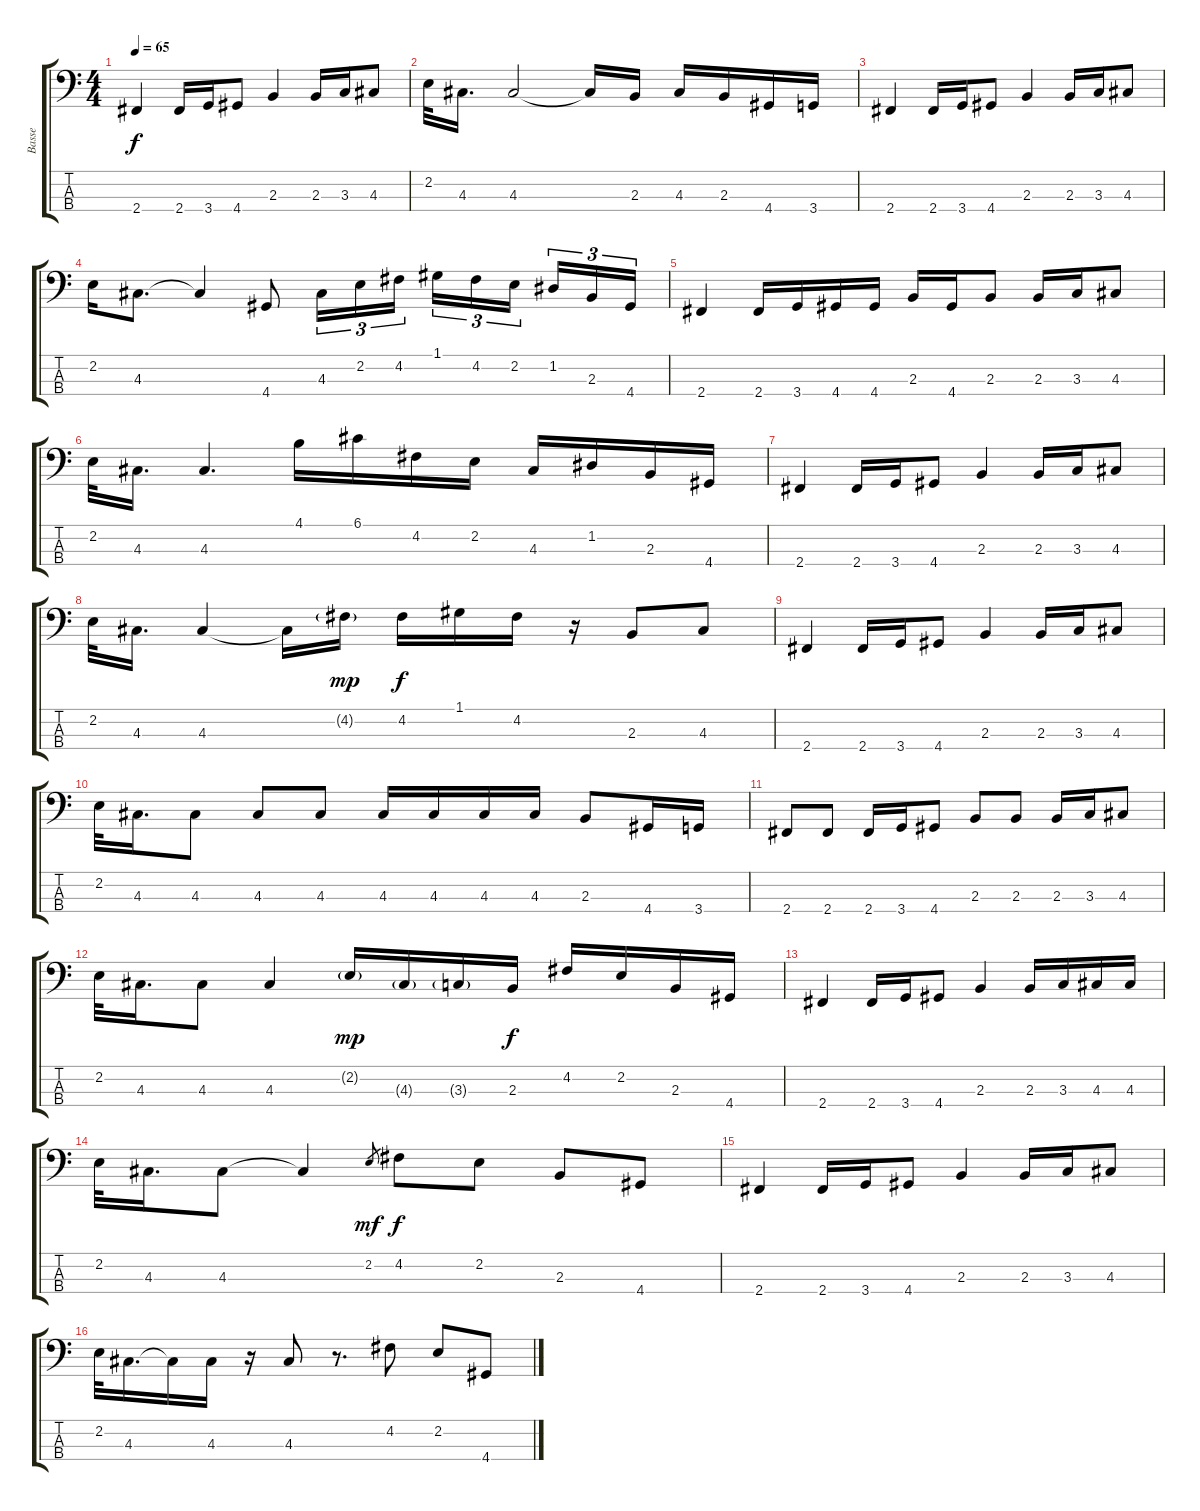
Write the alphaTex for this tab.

\track ("Basse" "Basse") {instrument electricbassfinger}
\staff {score tabs}
\tuning (G2 D2 A1 E1) {hide}
\ts (4 4)
\tempo 65
\clef f4
\ks c
2.4.4{dy f} 2.4.16 3.4.16 4.4.8 2.3.4 2.3.16 3.3.16 4.3.8 |
2.2.32 4.3.16{d} 4.3.2 4.3{t}.16 2.3.16 4.3.16 2.3.16 4.4.16 3.4.16 |
2.4.4 2.4.16 3.4.16 4.4.8 2.3.4 2.3.16 3.3.16 4.3.8 |
2.2.16 4.3.8{d} 4.3{t}.4 4.4.8 4.3.16{tu (3 2)} 2.2.16{tu (3 2)} 4.2.16{tu (3 2)} 1.1.16{tu (3 2)} 4.2.16{tu (3 2)} 2.2.16{tu (3 2)} 1.2.16{tu (3 2)} 2.3.16{tu (3 2)} 4.4.16{tu (3 2)} |
2.4.4 2.4.16 3.4.16 4.4.16 4.4.16 2.3.16 4.4.16 2.3.8 2.3.16 3.3.16 4.3.8 |
2.2.32 4.3.16{d} 4.3.4{d} 4.1.16 6.1.16 4.2.16 2.2.16 4.3.16 1.2.16 2.3.16 4.4.16 |
2.4.4 2.4.16 3.4.16 4.4.8 2.3.4 2.3.16 3.3.16 4.3.8 |
2.2.32 4.3.16{d} 4.3.4 4.3{t}.16 4.2{g}.16{dy mp} 4.2.16{dy f} 1.1.16 4.2.16 r.16 2.3.8 4.3.8 |
2.4.4 2.4.16 3.4.16 4.4.8 2.3.4 2.3.16 3.3.16 4.3.8 |
2.2.32 4.3.16{d} 4.3.8 4.3.8 4.3.8 4.3.16 4.3.16 4.3.16 4.3.16 2.3.8 4.4.16 3.4.16 |
2.4.8 2.4.8 2.4.16 3.4.16 4.4.8 2.3.8 2.3.8 2.3.16 3.3.16 4.3.8 |
2.2.32 4.3.16{d} 4.3.8 4.3.4 2.2{g}.16{dy mp} 4.3{g}.16 3.3{g}.16 2.3.16{dy f} 4.2.16 2.2.16 2.3.16 4.4.16 |
2.4.4 2.4.16 3.4.16 4.4.8 2.3.4 2.3.16 3.3.16 4.3.16 4.3.16 |
2.2.32 4.3.16{d} 4.3.8 4.3{t}.4 2.2.8{gr dy mf} 4.2.8{dy f} 2.2.8 2.3.8 4.4.8 |
2.4.4 2.4.16 3.4.16 4.4.8 2.3.4 2.3.16 3.3.16 4.3.8 |
2.2.32 4.3.16{d} 4.3{t}.16 4.3.16 r.16 4.3.8 r.8{d} 4.2.8 2.2.8 4.4.8
